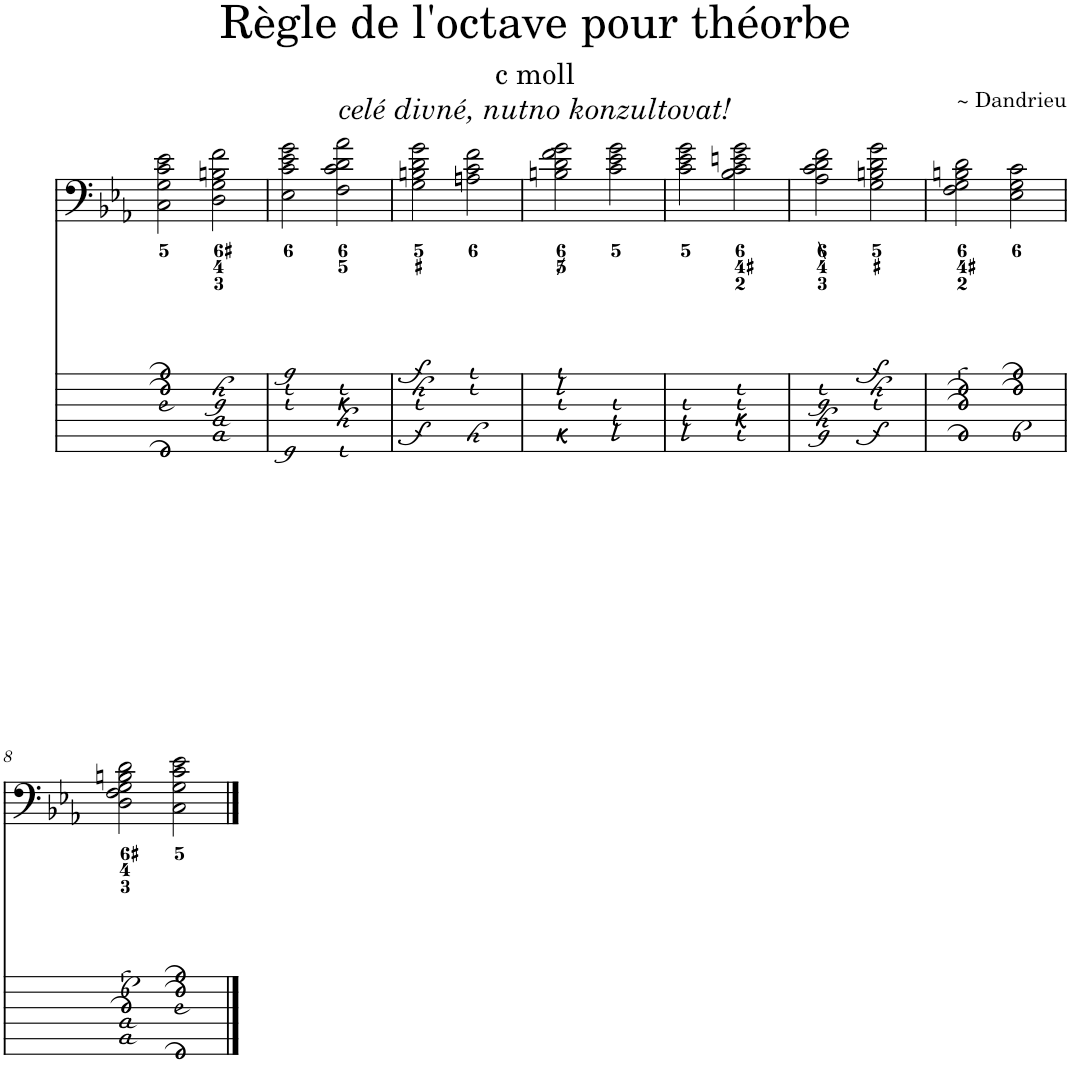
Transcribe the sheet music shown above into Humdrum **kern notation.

**kern	**kern
*part1	*part1
*staff2	*staff1
*I"Theorba	*
*I'Thb.	*
*stria6	*
*	*clefF4
*k[b-e-a-]	*k[b-e-a-]
=1	=1
2C 2e- 2G 2c	2C\ 2G\ 2c\ 2e-\
2D 2G 2f 2B	2D\ 2G\ 2Bn\ 2f\
=2	=2
2E- 2g 2c 2e-	2E-\ 2c\ 2e-\ 2g\
2F 2d 2a- 2c	2F\ 2c\ 2d\ 2a-\
=3	=3
2G 2g 2B 2d	2G\ 2Bn\ 2d\ 2g\
2A 2c 2f	2An\ 2c\ 2f\
=4	=4
2B 2g 2d 2f	2Bn\ 2d\ 2f\ 2g\
2c 2e- 2g	2c\ 2e-\ 2g\
=5	=5
2c 2e- 2g	2c\ 2e-\ 2g\
2B- 2e 2g 2c	2B-\ 2c\ 2en\ 2g\
=6	=6
2A- 2d 2f 2c	2A-\ 2c\ 2d\ 2f\
2G 2g 2B#X 2d	2G\ 2Bn\ 2d\ 2g\
=7	=7
2F 2d 2G 2B	2F\ 2G\ 2Bn\ 2d\
2E- 2G 2c	2E-\ 2G\ 2c\
!!LO:LB:g=z
=8	=8
2D 2G 2d 2F 2B#X	2D\ 2F\ 2G\ 2Bn\ 2d\
2C 2e- 2G 2c	2C\ 2G\ 2c\ 2e-\
==	==
*-	*-
